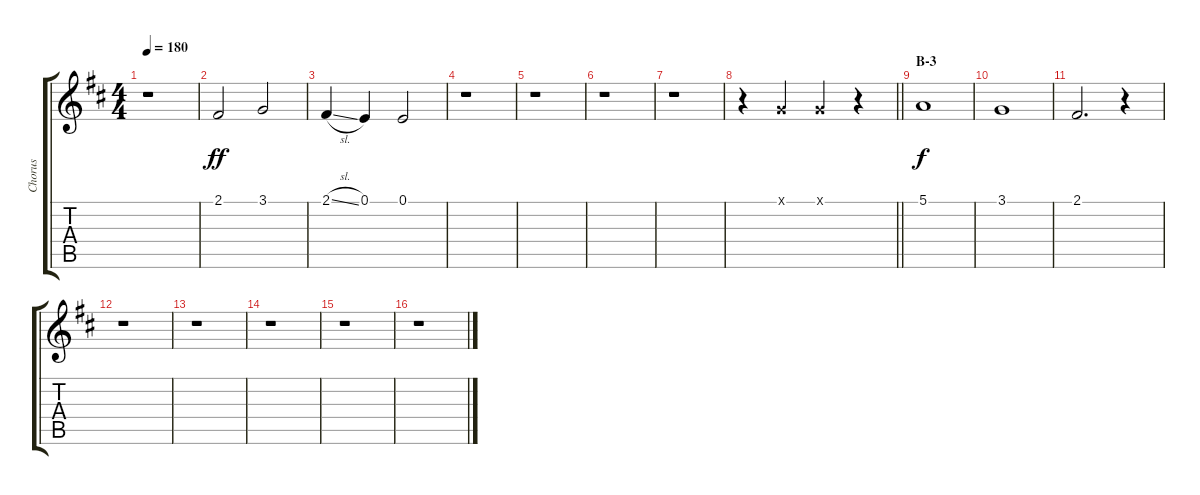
\track ("Chorus" "Chorus") {instrument voiceoohs}
\staff {score tabs}
\tuning (E4 B3 G3 D3 A2 E2) {hide}
\ts (4 4)
\tempo 180
\clef g2
\ks d
r.1{dy ff} |
2.1.2 3.1.2 |
2.1{sl}.4 0.1.4 0.1.2 |
r.1 |
r.1 |
r.1 |
r.1 |
\barLineRight lightlight
r.4 3.1{x}.4 3.1{x}.4 r.4 |
\section ("" "B-3")
5.1.1{dy f} |
3.1.1 |
2.1.2{d} r.4 |
r.1 |
r.1 |
r.1 |
r.1 |
r.1
